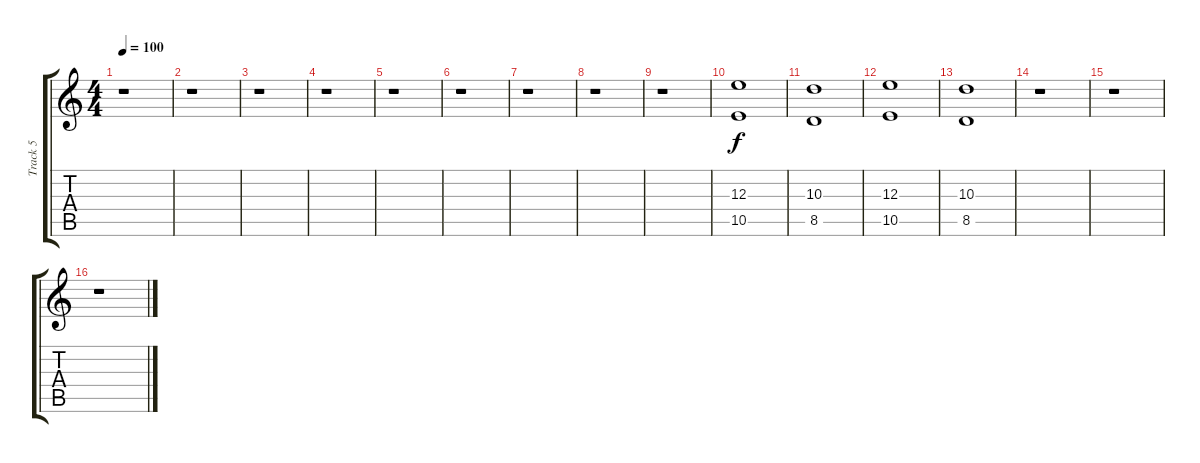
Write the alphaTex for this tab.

\track ("Track 5" "Track 5") {instrument distortionguitar}
\staff {score tabs}
\tuning (Db4 Ab3 E3 B2 Gb2 Db2) {hide}
\ts (4 4)
\tempo 100
\clef g2
\ks c
r.1{dy f} |
r.1 |
r.1 |
r.1 |
r.1 |
r.1 |
r.1 |
r.1 |
r.1 |
(12.3 10.5).1 |
(10.3 8.5).1 |
(12.3 10.5).1 |
(10.3 8.5).1 |
r.1 |
r.1 |
r.1
